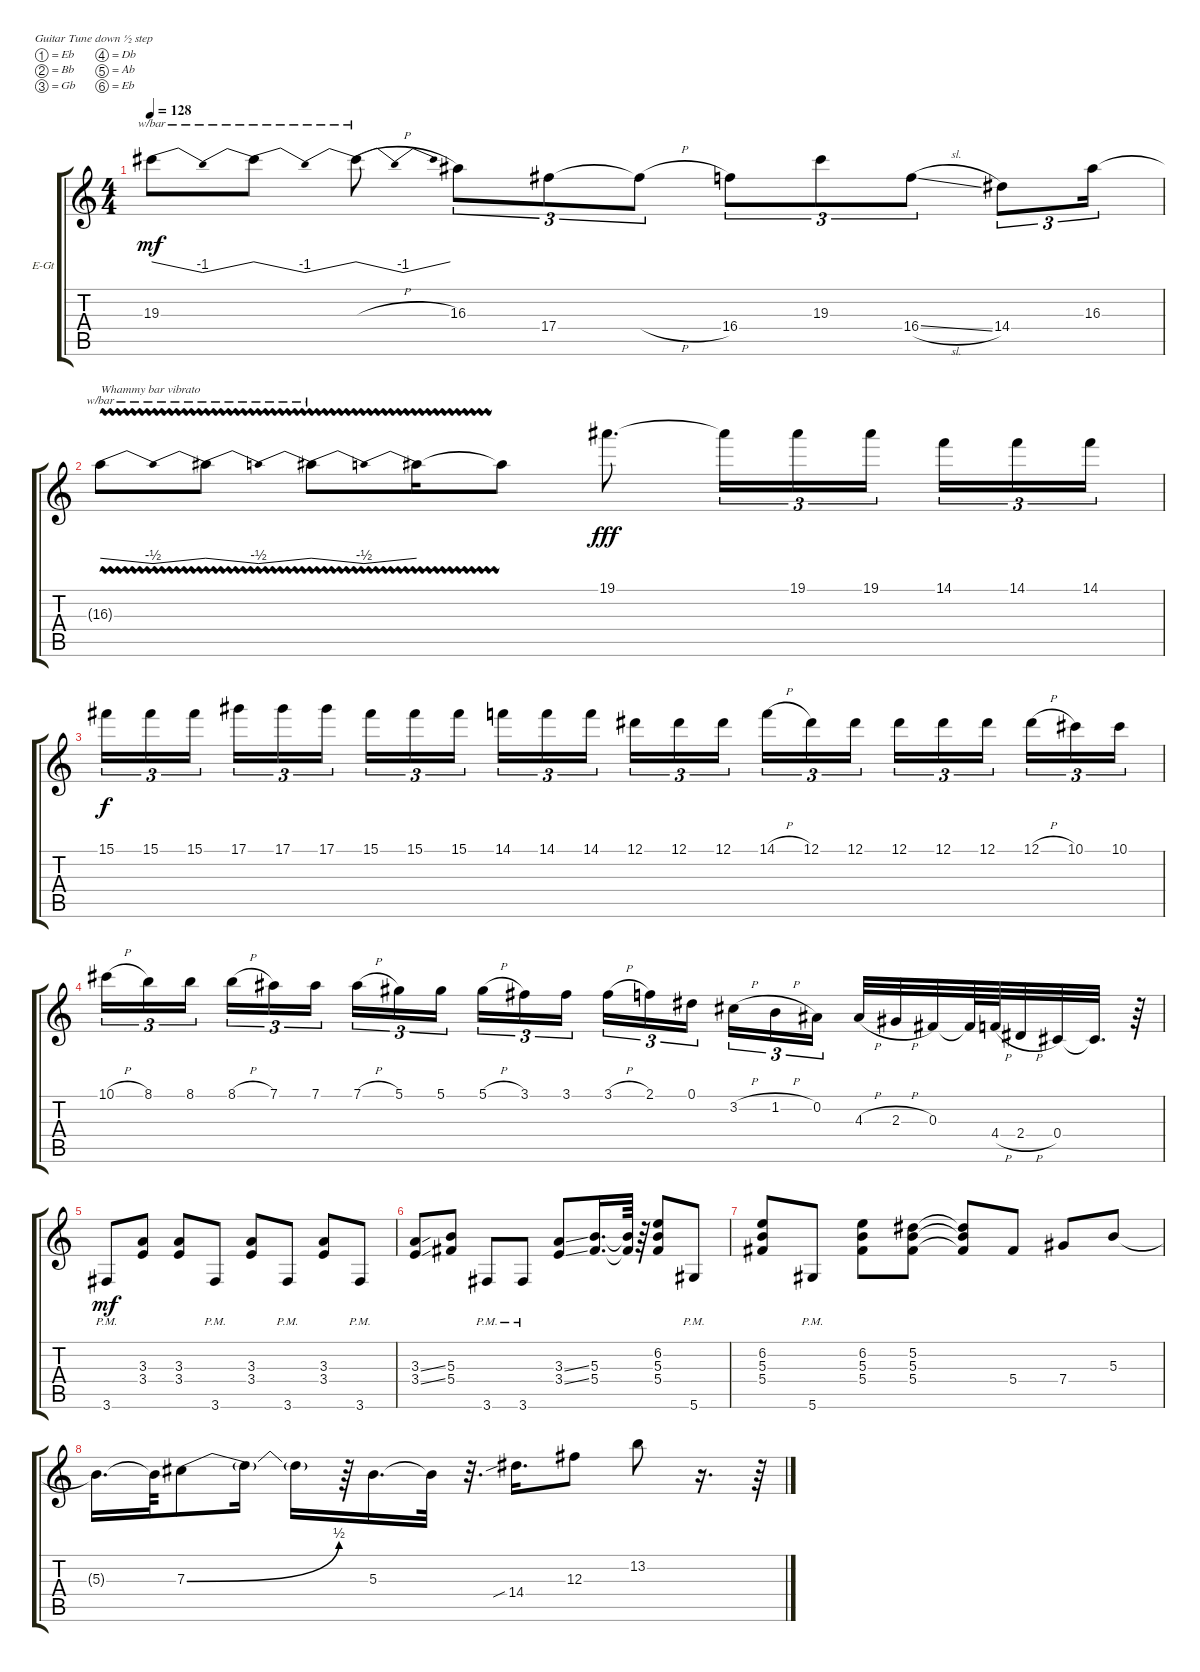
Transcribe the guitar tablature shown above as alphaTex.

\defaultSystemsLayout 4
\bracketExtendMode groupsimilarinstruments
\firstSystemTrackNameOrientation horizontal
\otherSystemsTrackNameOrientation horizontal
\track ("Lead Guitar" "E-Gt") {instrument distortionguitar}
\staff {score tabs}
\tuning (Eb4 Bb3 Gb3 Db3 Ab2 Eb2)
\ts (4 4)
\tempo 128
\clef g2
\ks c
19.3.8{tbe (dip default 0 0 15 -4 30 0) dy mf} 19.3{t}.8{tbe (dip default 0 0 15 -4 30 0)} 19.3{h t}.8{tbe (dip default 0 0 15 -4 30 0)} 16.3.8{tu (3 2)} 17.4.8{tu (3 2)} 17.4{h t}.8{tu (3 2)} 16.4.8{tu (3 2)} 19.3.8{tu (3 2)} 16.4{sl}.8{tu (3 2)} 14.4.8{tu (3 2)} 16.3.16{tu (3 2)} |
16.3{vw t}.8{tbe (dip default 0 0 15 -2 30 0) txt "Whammy bar vibrato"} 16.3{vw t}.8{tbe (dip default 0 0 15 -2 30 0)} 16.3{vw t}.8{tbe (dip default 0 0 15 -2 30 0)} 16.3{t}.16 16.3{t}.8 19.1.8{d dy fff} 19.1{t}.16{tu (3 2)} 19.1.16{tu (3 2)} 19.1.16{tu (3 2)} 14.1.16{tu (3 2)} 14.1.16{tu (3 2)} 14.1.16{tu (3 2)} |
15.1.16{tu (3 2) dy f} 15.1.16{tu (3 2)} 15.1.16{tu (3 2)} 17.1.16{tu (3 2)} 17.1.16{tu (3 2)} 17.1.16{tu (3 2)} 15.1.16{tu (3 2)} 15.1.16{tu (3 2)} 15.1.16{tu (3 2)} 14.1.16{tu (3 2)} 14.1.16{tu (3 2)} 14.1.16{tu (3 2)} 12.1.16{tu (3 2)} 12.1.16{tu (3 2)} 12.1.16{tu (3 2)} 14.1{h}.16{tu (3 2)} 12.1.16{tu (3 2)} 12.1.16{tu (3 2)} 12.1.16{tu (3 2)} 12.1.16{tu (3 2)} 12.1.16{tu (3 2)} 12.1{h}.16{tu (3 2)} 10.1.16{tu (3 2)} 10.1.16{tu (3 2)} |
10.1{h}.16{tu (3 2)} 8.1.16{tu (3 2)} 8.1.16{tu (3 2)} 8.1{h}.16{tu (3 2)} 7.1.16{tu (3 2)} 7.1.16{tu (3 2)} 7.1{h}.16{tu (3 2)} 5.1.16{tu (3 2)} 5.1.16{tu (3 2)} 5.1{h}.16{tu (3 2)} 3.1.16{tu (3 2)} 3.1.16{tu (3 2)} 3.1{h}.16{tu (3 2)} 2.1.16{tu (3 2)} 0.1.16{tu (3 2)} 3.2{h}.16{tu (3 2)} 1.2{h}.16{tu (3 2)} 0.2.16{tu (3 2)} 4.3{h}.32 2.3{h}.32 0.3.32 0.3{t}.64 4.4{h}.64 2.4{h}.32 0.4.32 0.4{t}.32{d} r.64 |
3.6{pm}.8{dy mf} (3.3 3.4).8 (3.3 3.4).8 3.6{pm}.8 (3.3 3.4).8 3.6{pm}.8 (3.3 3.4).8 3.6{pm}.8 |
(3.3{ss} 3.4{ss}).8 (5.3 5.4).8 3.6{pm}.8 3.6{pm}.8 (3.3{ss} 3.4{ss}).8 (5.3 5.4).16{d} (5.3{t} 5.4{t}).64 r.64 (5.3 5.4 6.2).8 5.6{pm}.8 |
(5.4 5.3 6.2).8 5.6{pm}.8 (6.2 5.3 5.4).8 (5.2 5.3 5.4).8 (5.2{t} 5.3{t} 5.4{t}).8 5.4.8 7.4.8 5.3.8 |
5.3{t}.16{d} 5.3{t}.64 7.3{be (bend 6 0 43.199999999999996 2)}.8 7.3{t}.16 7.3{t}.16 r.64 5.3.16{d} 5.3{t}.32 r.32{d} 14.4{sib}.16{d} 12.3.8 13.2.8 r.16{d} r.64
